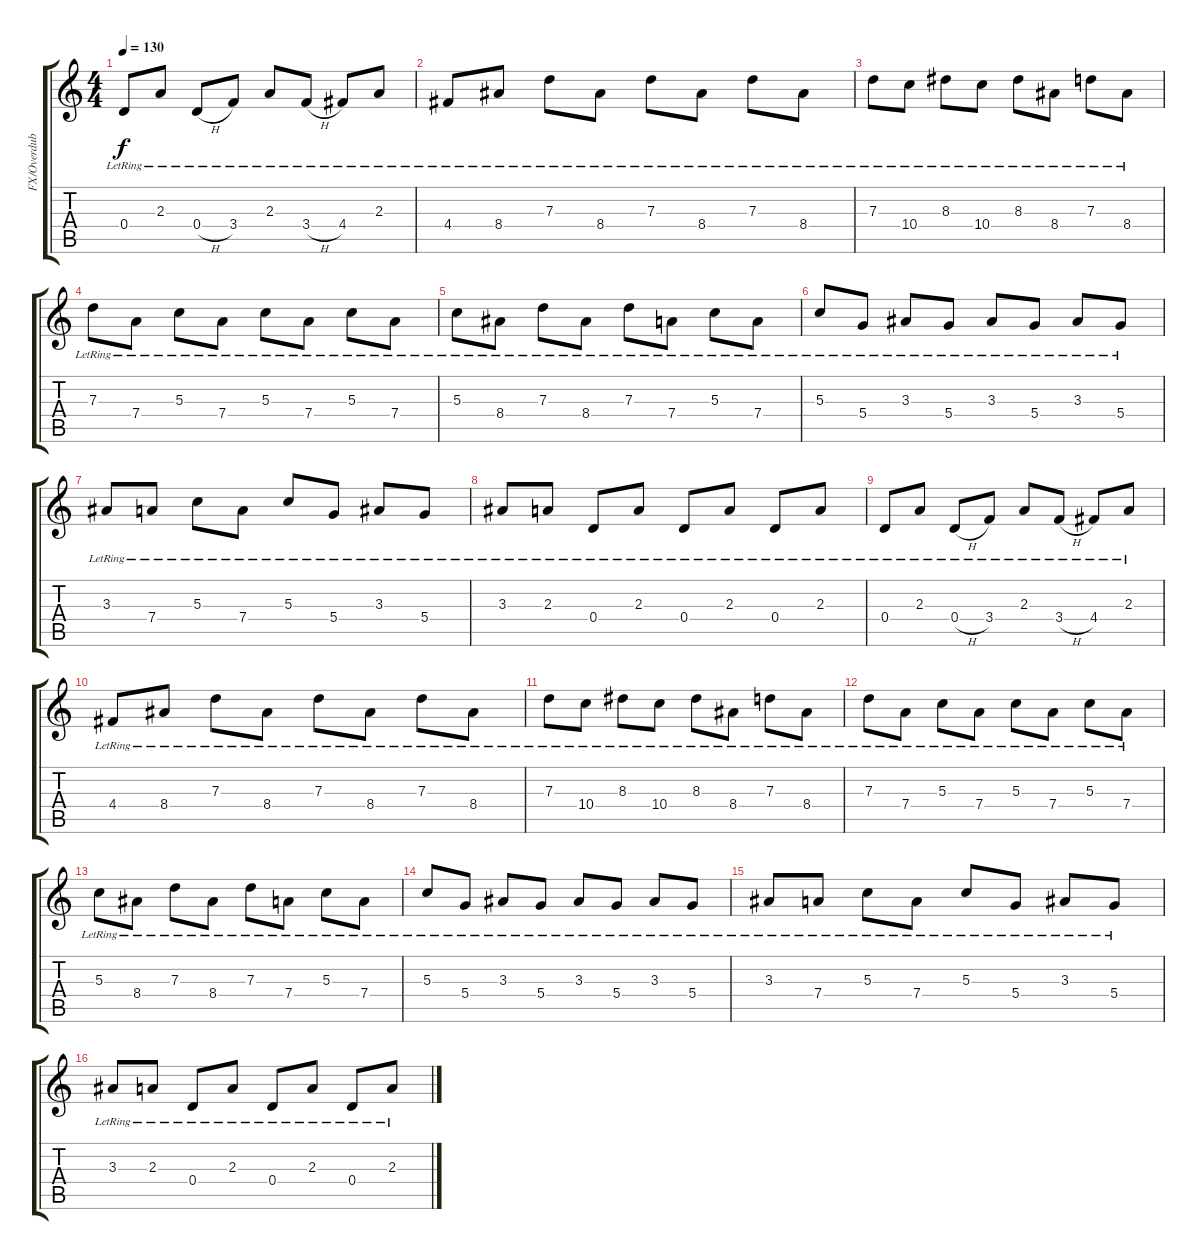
\track ("FX/Overdubs" "FX/Overdub") {instrument distortionguitar}
\staff {score tabs}
\tuning (E4 B3 G3 D3 A2 E2) {hide}
\ts (4 4)
\tempo 130
\clef g2
\ks c
0.4{lr}.8{dy f} 2.3{lr}.8 0.4{h lr}.8 3.4{lr}.8 2.3{lr}.8 3.4{h lr}.8 4.4{lr}.8 2.3{lr}.8 |
4.4{lr}.8 8.4{lr}.8 7.3{lr}.8 8.4{lr}.8 7.3{lr}.8 8.4{lr}.8 7.3{lr}.8 8.4{lr}.8 |
7.3{lr}.8 10.4{lr}.8 8.3{lr}.8 10.4{lr}.8 8.3{lr}.8 8.4{lr}.8 7.3{lr}.8 8.4{lr}.8 |
7.3{lr}.8 7.4{lr}.8 5.3{lr}.8 7.4{lr}.8 5.3{lr}.8 7.4{lr}.8 5.3{lr}.8 7.4{lr}.8 |
5.3{lr}.8 8.4{lr}.8 7.3{lr}.8 8.4{lr}.8 7.3{lr}.8 7.4{lr}.8 5.3{lr}.8 7.4{lr}.8 |
5.3{lr}.8 5.4{lr}.8 3.3{lr}.8 5.4{lr}.8 3.3{lr}.8 5.4{lr}.8 3.3{lr}.8 5.4{lr}.8 |
3.3{lr}.8 7.4{lr}.8 5.3{lr}.8 7.4{lr}.8 5.3{lr}.8 5.4{lr}.8 3.3{lr}.8 5.4{lr}.8 |
3.3{lr}.8 2.3{lr}.8 0.4{lr}.8 2.3{lr}.8 0.4{lr}.8 2.3{lr}.8 0.4{lr}.8 2.3{lr}.8 |
0.4{lr}.8 2.3{lr}.8 0.4{h lr}.8 3.4{lr}.8 2.3{lr}.8 3.4{h lr}.8 4.4{lr}.8 2.3{lr}.8 |
4.4{lr}.8 8.4{lr}.8 7.3{lr}.8 8.4{lr}.8 7.3{lr}.8 8.4{lr}.8 7.3{lr}.8 8.4{lr}.8 |
7.3{lr}.8 10.4{lr}.8 8.3{lr}.8 10.4{lr}.8 8.3{lr}.8 8.4{lr}.8 7.3{lr}.8 8.4{lr}.8 |
7.3{lr}.8 7.4{lr}.8 5.3{lr}.8 7.4{lr}.8 5.3{lr}.8 7.4{lr}.8 5.3{lr}.8 7.4{lr}.8 |
5.3{lr}.8 8.4{lr}.8 7.3{lr}.8 8.4{lr}.8 7.3{lr}.8 7.4{lr}.8 5.3{lr}.8 7.4{lr}.8 |
5.3{lr}.8 5.4{lr}.8 3.3{lr}.8 5.4{lr}.8 3.3{lr}.8 5.4{lr}.8 3.3{lr}.8 5.4{lr}.8 |
3.3{lr}.8 7.4{lr}.8 5.3{lr}.8 7.4{lr}.8 5.3{lr}.8 5.4{lr}.8 3.3{lr}.8 5.4{lr}.8 |
3.3{lr}.8 2.3{lr}.8 0.4{lr}.8 2.3{lr}.8 0.4{lr}.8 2.3{lr}.8 0.4{lr}.8 2.3{lr}.8
